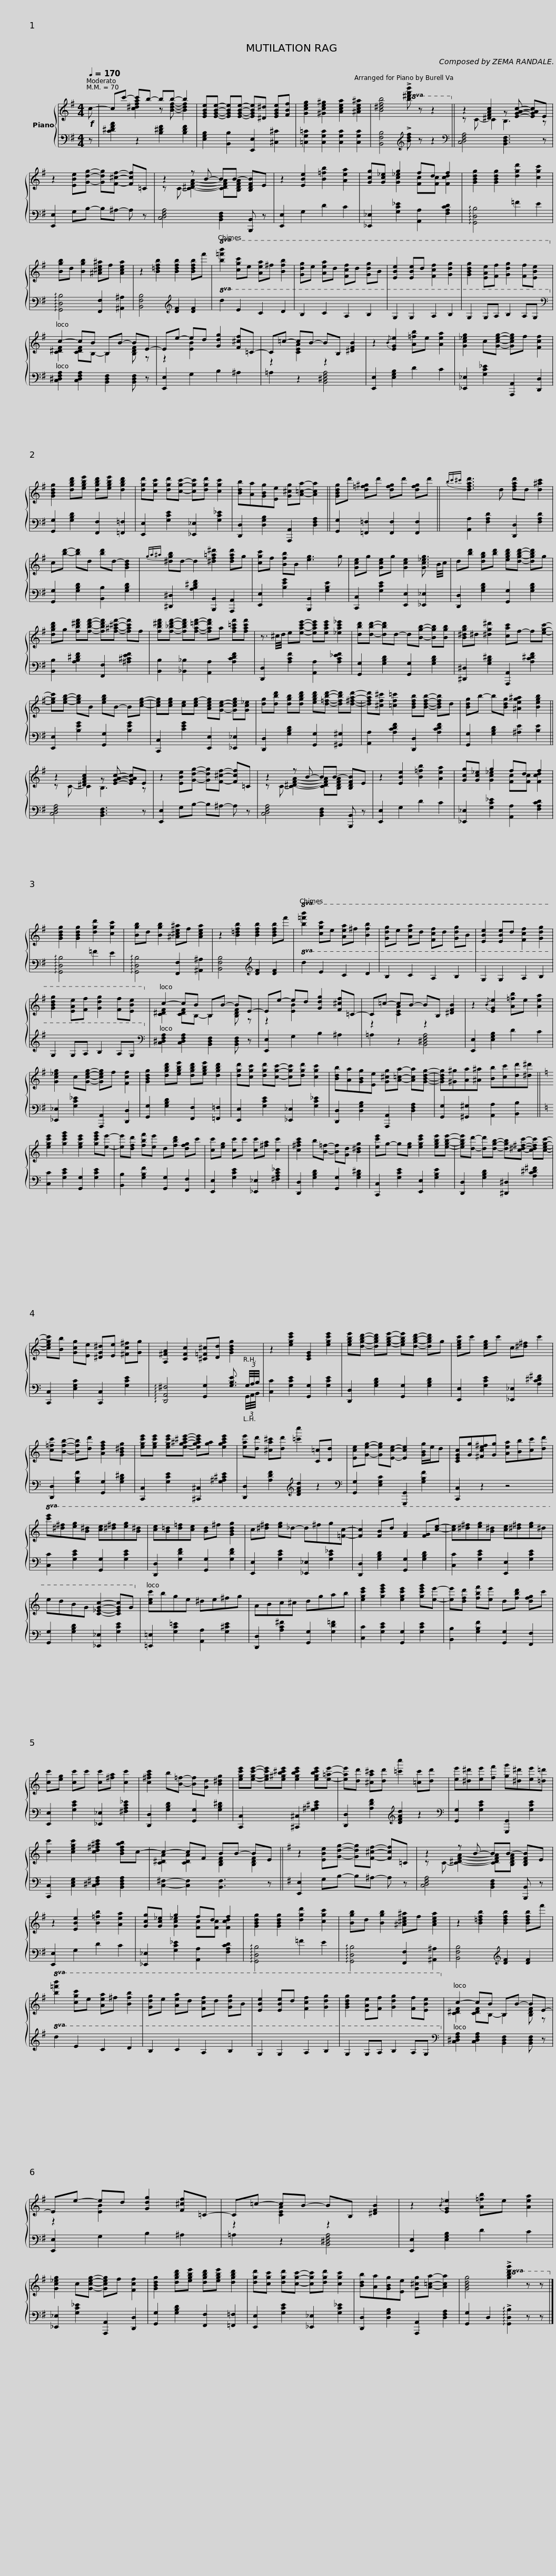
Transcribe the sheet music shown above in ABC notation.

X:1
%%score { ( 1 3 ) | ( 2 4 ) }
L:1/8
Q:1/4=170
M:4/4
I:linebreak $
K:G
V:1 treble
V:3 treble
V:2 bass
V:4 bass
V:1
!f! c- | cc'- c'b- bb- b2 | [EGBe][EGBe]- [EGBe][EGBe]- [EGBe][^D^d] [EGBe][FBf] | [Gceg]2 [^Gce^g]2 [Acea]2 [^Ace^a]2 | [B^dfb]4!8va(! !>![b^d'f'b'] z z2!8va)! ||$ %5
 z2 [^DFAc]2 z [EGAc]- [EGAc]E | z2 [EBe][Gdg]- [Gdg][F^cf]- [Fcf]=C | z2 z B- BB- [B,DFB]E | z2 [EBe]2 [B=fb]2 [Aea]2 |$ [Gcg][Gc_e] g2 fd f2 | %10
 [GBdg]2 [GBdg]2 [dgd']2 [cgc']2 | [Bgb]d [Bgb]2 [^A^ce^a]f [Acea]2 | z2 [B=dfb]2 [Bdfb]2 [Bdfb]f' |$!8va(! [b=f'b']2 [c'g'c'']e' [ae'a']^f' [bf'b']2 | [gd'g']e' [ae'a']d' [fc'f']d' [gd'g']b | %15
 [ebe']2 [ebe']d' [fc'f']2 [gd'g']2 | [gbd'g']2 [eae'][ff'] [gd'g']2 [ff'][ebe']!8va)! |$ c2- cB B,B- BE- | Ee- ed [Gdg]2 [F^cf]=C- | C=c- cB- BB, [^DFB]2 | %20
 z2{/B} [EGe]2 [A=fb]e [Aea]2 |$ [Gc_eg]2 c[Gceg]- [Gceg]f [Fcf]2 | [GBdg]2 [dgbd'][egbe'] [dgbd'][egbe'] [dgbd']2 | [dgd'][cgc'] [dgd'][cgc']- [cgc'][dgd'] [cgc']2 | [Bdb][Aa][GBg][Ee] [G^cg][A=ca]- [Aca]2 ||$ %25
 [GBdg]d' [d=f^g]d' [dfg]d' [dfg]d' ||{bc'^c'} [dfad']3 d [dfad']d [d^ac']2 | c[bd']- [bd']d [bd']d- [GBd]2 |{ga^a} [^dgb]d- d2 [^df=a^d']2 [dfad']g | [cgc']f [Bfb]B [eg]3 g |$ %30
 [Gce]g [Gce]g [Gce]2 [Gc_eg]3/2 B/4c/4 | d[bd'] [dgb][bd'] [egbd'][dgbd']- [dgbd']g | [dgbd']g [fb^d'f'][fbd'f']- [fbd'f'][f^a^c'f']- [fac'f']f | [fb^d'f'][f_bd'f']- [fbd'f'][fa=d'f']- [fad'f']a [fa=c'f'][fac'f'] | z3/2 ^c/4d/4 e[eac'e']- [eac'e'][eac'e'] [_eac'_e']2 |$ %35
 [dbd'][dbd']- [dbd']d- d[Bgb]- [Bgb][Bgb] | [B^dgb]^d [^dg^d']2 [cac']f- f[egc']- | [egc'][egb]- [egb]B [egb]B- B[ceg]- | [ceg][ceg] [ce][ceg-] [Aceg-][Gce]- [Gceg][Gc_e] | [dg][dbd'] [dgb][dgbd'] [egbd'][d=fbd']- [dfbd'][d^fad']- |$ %40
 [dfad'][^cf^c'] [=cf=c']2 [Bdfb][Bdfb]- [Bdfb]d | [Bdg]b- b[Bdg] [^Aeg^a]2 [Begb]2 || z2 [^DFAc]2 z [EGAc]- [EGAc]E | z2 [EBe][Gdg]- [Gdg][F^cf]- [Fcf]=C |$ z2 z B- BB- [B,DFB]E |$ %45
 z2 [EBe]2 [B=fb]2 [Aea]2 | [Gcg][Gc_e] g2 fd f2 | [GBdg]2 [GBdg]2 [dgd']2 [cgc']2 | [Bgb]d [Bgb]2 [^A^ce^a]f [Acea]2 | z2 [B=dfb]2 [Bdfb]2 [Bdfb]f' |$ %50
!8va(! [b=f'b']2 [c'g'c'']e' [ae'a']^f' [bf'b']2 | [gd'g']e' [ae'a']d' [fc'f']d' [gd'g']b | [ebe']2 [ebe']d' [fc'f']2 [gd'g']2 | [gbd'g']2 [eae'][ff'] [gd'g']2 [ff'][ebe']!8va)! | c2- cB B,B- BE- |$ %55
 Ee- ed [Gdg]2 [F^cf]=C- | C=c- cB- BB, [^DFB]2 | z2{/B} [EGe]2 [A=fb]e [Aea]2 | [Gc_eg]2 c[Gceg]- [Gceg]f [Fcf]2 | [GBdg]2 [dgbd'][egbe'] [dgbd'][egbe'] [dgbd']2 |$ %60
 [dgd'][cgc'] [dgd'][cgc']- [cgc'][dgd'] [cgc']2 | [Bdb][Aa][GBg][Ee] [G^cg][A=ca]- [Aca][GBdg]- | [GBdg][^G^g][Aa][^A^a] [Bb][cc'][dd'][^d^d'] ||[K:C] [egc'e']2 [gc'e'g']2 [egc'e']2 [gc'e'g'][ee']- |$ [ee'][dfd'] [fbf'][ee'] d[fbd'] [dfg]c' | %65
 [cc'][eg] [cc']c' [cc'][^fa] [cc']2 | [c^fac']2 b[B=f]- [Bf][Gd] [B^dg]2 | [ec'e']g- g[eg] [egc'e']2 [egbe'][egbe']- | [egbe'][dd']- [dd'][dgb]- [dgb][c^d^fc']- [cdfc'][cegc']- |$ [cegc'][Bb] [Gcg][Ee] [^DG^d][Ee] [^Fc^f][Gg] | %70
 [A,^FA]2 [CFc]2 [^C=F^c][Dd] [GBdg]2 | z2 [egc'e']2 [CEG]2 [egc'e']2 | [egbe'][dgbd']- [dgbd'][egbe']- [egbe'][dgbd']- [dgbd']g | [cegc']c' [ceg]c' c[^d^f] c'2 |$ [c=fc'][Bfb]- [Bfb][dd'] [Adfa]2 [GB^dg]2 | %75
 [egc'e'][egc'e'] [egc'e'][eg^a^c'e']- [egac'e'][ga] [egac'e']2 | [eae'][dd'] [^ca^c'][dd'] [=c'c'']2 [C=c][Dd] | [Ece][Geg]- [Geg][Ece]- [Ece]2 [GBg]/e/d | [CEGc][Gg][^Fce^f][Gg] [Aea][Bb][cc'][dd'] |$!8va(! [c'e'][^d'^f'][e'g'][b^d'] [c'e'][^d'^f'][e'g'][b^d'] | %80
 [c'e'][b=d'][d'=f'][c'e'] [bd']^f' [gbd'g']2 | c'[^d'^f'] [e'g']_d'- d'^f'g'[=fc']- | [fc']2 [fb]d' [fa]2 [fg][c'e']- | [c'e'][^d'^f'][e'g'][b^d'] [c'e'][^d'^f'][e'g']^d' |$ e'd'bg [c_egc']2- [cegc']g!8va)! | %85
 [cec']bge ^de^fg | ABc^c dgab | [egc'e']2 [gc'e'g']2 [egc'e']2 [gc'e'g'][ee']- | [ee'][dfd'] [fbf'][ee'] d[fbd'] [dfg]c' |$ [cc'][eg] [cc']c' [cc'][^fa] [cc']2 | %90
 [c^fac']2 b[B=f]- [Bf][Gd] [B^dg]2 | [egc'e'][egc'e']- [egc'e'][e^gb^c'e'] [egbc'e']2 [egbc'e'][e=ae']- | [eae'][dd'] [^ca^c'][dd'] [=c'c'']2 [=cc'][dd'] | [ee'][^d^d'][ee'][ff'] [gg'][^d^d'][ee'][=d=d'] |$ [cc']2 [cegc']2 [cd^f^ac']2 [Bdfab]c- | %95
 c2- cF BB- BE ||[K:G] z2 [EBe][Gdg]- [Gdg][F^cf]- [Fcf]=C | z2 z B- BB- [B,DFB]E | z2 [EBe]2 [B=fb]2 [Aea]2 |$ [Gcg][Gc_e] g2 fd f2 | %100
 [GBdg]2 [GBdg]2 [dgd']2 [cgc']2 | [Bgb]d [Bgb]2 [^A^ce^a]f [Acea]2 | z2 [B=dfb]2 [Bdfb]2 [Bdfb]f' |!8va(! [b=f'b']2 [c'g'c'']e' [ae'a']^f' [bf'b']2 | [gd'g']e' [ae'a']d' [fc'f']d' [gd'g']b |$ %105
 [ebe']2 [ebe']d' [fc'f']2 [gd'g']2 | [gbd'g']2 [eae'][ff'] [gd'g']2 [ff'][ebe']!8va)! | c2- cB B,B- BE- | Ee- ed [Gdg]2 [F^cf]=C- | C=c- cB- BB, [^DFB]2 |$ %110
 z2{/B} [EGe]2 [A=fb]e [Aea]2 | [Gc_eg]2 c[Gceg]- [Gceg]f [Fcf]2 | [GBdg]2 [dgbd'][egbe'] [dgbd'][egbe'] [dgbd']2 | [dgd'][cgc'] [dgd'][cgc']- [cgc'][dgd'] [cgc']2 | [Bdb][Aa][GBg][Ee] [G^cg][A=ca]- [Aca]2 | %115
 [GBdg]4!8va(! !>![gbd'g']2 z z!8va)! |] %116
V:2
 z | [C^DFA]2 z2 [B,^DF]2 [B,DF]2 | [E,G,B,]2 [B,,B,]2 [E,,E,]2 [^C,^C]2 | [=C,G,=C]2 [C,G,C]2 [C,G,C]2 [C,G,C]2 | [B,,F,B,]4[K:treble] !>![Bdf] z z2 ||$ %5
[K:bass] [C,D,F,A,]4 [B,,D,F,]3 z | [E,,E,]2 G,B,- B,^A,- A, z | [C,D,F,A,]4 [B,,D,F,]2 [B,,,B,,] z | [E,,E,]2 G,2 D2 C2 |$ [_E,,_E,]2 [G,C_E]2 [A,,A,]2 [F,A,CD]2 | %10
 !arpeggio![G,,D,B,]4 =F2 E2 | !arpeggio![G,,D,B,]4 [F,,F,]2 [^A,,^A,]2 | [B,,F,B,]4[K:treble] [DF]2 [DF]2 |$!8va(! d2 e2 c2 d2 | B2 c2 A2 B2 | %15
 G2 G2 A2 B2 | G2 GA B2 AG!8va)! |$[K:bass] [C,^D,F,A,]2 [C,D,F,A,]2 [B,,D,F,]2 [B,,D,F,] z | [E,,E,]2 G,2 B,2 ^A,2 | =A,2 z2 [B,,^D,F,A,]4 | %20
 [E,,E,]2 [E,G,B,]2 D2 C2 |$ [_E,,_E,]2 [G,C_E]2 [A,,,A,,]2 [D,,D,]2 | [G,,G,]2 [G,B,D]2 [F,,F,]2 [=F,,=F,]2 | [E,,E,]2 [G,CE]2 [_E,,_E,]2 [G,C_E]2 | [D,,D,]2 [D,G,B,]2 [A,,,A,,]2 [D,F,A,]2 ||$ %25
 [G,,G,]2 [=F,,=F,]2 [F,,F,]2 [F,,F,]2 || [A,,A,]2 [F,A,D]2 [D,,D,]2 [F,A,D]2 | [G,,G,]2 [G,B,D]2 [B,,B,]2 [G,B,D]2 | [^D,,^D,]2 [A,B,^DF]2 [B,,,B,,]2 [A,,,A,,]2 | [E,,E,]2 [B,EG]2 [B,,,B,,]2 [G,B,E]2 |$ %30
 [C,,C,]2 [G,CE]2 [E,,E,]2 [_E,,_E,]2 | [D,,D,]2 [G,B,D]2 [G,,G,]2 [G,B,D]2 | [B,,B,]2 [A,B,^DF]2 [F,,F,]2 [^A,^CEF]2 | [B,,B,]2 [_B,,_B,]2 [A,,A,]2 [A,CDF]2 | [D,,D,]2 [A,CF]2 [A,,A,]2 [A,C_EF]2 |$ %35
 [G,,G,]2 [G,B,D]2 [G,,G,]2 [G,B,D]2 | [^D,,^D,]2 [G,B,^D]2 [A,,,A,,]2 [A,C^DF]2 | [E,,E,]2 [B,EG]2 [G,,G,]2 [B,EG]2 | [C,,C,]2 [CEG]2 [E,,E,]2 [_E,,_E,]2 | [D,,D,]2 [G,B,D]2 [G,,G,]2 [^G,,^G,]2 |$ %40
 [A,,A,]2 [A,CDF]2 [D,,D,]2 [A,CDF]2 | [G,,G,]2 [G,B,D]2 [^A,E]2 [B,E]2 || [C,D,F,A,]4 [B,,D,F,]3 z | [E,,E,]2 G,B,- B,^A,- A, z |$ [C,D,F,A,]4 [B,,D,F,]2 [B,,,B,,] z |$ %45
 [E,,E,]2 G,2 D2 C2 | [_E,,_E,]2 [G,C_E]2 [A,,A,]2 [F,A,CD]2 | !arpeggio![G,,D,B,]4 =F2 E2 | !arpeggio![G,,D,B,]4 [F,,F,]2 [^A,,^A,]2 | [B,,F,B,]4[K:treble] [DF]2 [DF]2 |$ %50
!8va(! d2 e2 c2 d2 | B2 c2 A2 B2 | G2 G2 A2 B2 | G2 GA B2 AG!8va)! |[K:bass] [C,^D,F,A,]2 [C,D,F,A,]2 [B,,D,F,]2 [B,,D,F,] z |$ %55
 [E,,E,]2 G,2 B,2 ^A,2 | =A,2 z2 [B,,^D,F,A,]4 | [E,,E,]2 [E,G,B,]2 D2 C2 | [_E,,_E,]2 [G,C_E]2 [A,,,A,,]2 [D,,D,]2 | [G,,G,]2 [G,B,D]2 [F,,F,]2 [=F,,=F,]2 |$ %60
 [E,,E,]2 [G,CE]2 [_E,,_E,]2 [G,C_E]2 | [D,,D,]2 [D,G,B,]2 [A,,,A,,]2 [D,F,A,]2 | [G,,G,]2 [^G,,^G,]2 [A,,A,]2 [B,,B,]2 ||[K:C] [C,C]2 [G,CE]2 [G,,G,]2 [G,CE]2 |$ [B,,B,]2 [G,B,F]2 [G,,G,]2 [F,,F,]2 | %65
 [E,,E,]2 [G,CE]2 [_E,,_E,]2 [^F,A,C_E]2 | [D,,D,]2 [G,B,D]2 [G,,G,]2 [G,B,^D]2 | [C,,C,]2 [G,CE]2 [E,,E,]2 [G,B,E]2 | [D,,D,]2 [G,B,D]2 [^D,,^D,]2 [A,C^D^F]2 |$ [C,,C,]2 [E,G,C]2 [C,,C,]2 [G,CE]2 | %70
 !arpeggio![D,,A,,^F,]4 [G,,G,]2 [G,B,E]3/2 (3G,/4A,/4B,/4 | [C,C]2 [G,CE]2 [G,,G,]2 [G,CE]2 | [D,,D,]2 [G,B,D]2 [G,,G,]2 [G,B,D]2 | [E,,E,]2 [G,CE]2 [_E,,_E,]2 [A,C^D^F]2 |$ [D,,D,]2 [G,B,F]2 [G,,G,]2 [G,B,^D]2 | %75
 [C,,C,]2 [G,CE]2 [^C,,^C,]2 [G,^A,^CE]2 | [D,,D,]2 [A,DF]2[K:treble] [DFAd]2 z2 |[K:bass] [G,,G,]2 [E,G,C]2 [G,,,G,,]2 [G,B,F]2 | [C,,C,]2 z2 z4 |$ [C,C]2 [G,CE]2 [G,,G,]2 [G,CE]2 | %80
 [D,,D,]2 [G,DF]2 [G,,G,]2 [G,DF]2 | [E,,E,]2 [G,CE]2 [_E,,_E,]2 [G,C_E]2 | [D,,D,]2 [G,B,D]2 [G,,G,]2 [G,B,D]2 | [C,C]2 [G,CE]2 [E,,E,]2 [G,CE]2 |$ [G,,G,]2 [G,B,D]2 [_E,,_E,]2 [G,CE]2 | %85
 [=E,,=E,]2 [G,C=E]2 [A,,A,]2 [G,^CE]2 | [D,,D,]2 [A,C^F]2 [G,,G,]2 [G,D=F]2 | [C,C]2 [G,CE]2 [G,,G,]2 [G,CE]2 | [B,,B,]2 [G,B,F]2 [G,,G,]2 [F,,F,]2 |$ [E,,E,]2 [G,CE]2 [_E,,_E,]2 [^F,A,C_E]2 | %90
 [D,,D,]2 [G,B,D]2 [G,,G,]2 [G,B,^D]2 | [C,,C,]2 x2 [^C,,^C,]2 [G,^A,^CE]2 | [D,,D,]2 [A,DF]2[K:treble] [DFAd]2 z2 |[K:bass] [G,,G,]2 [G,CE]2 [G,,,G,,]2 [G,CE]2 |$ [C,,C,]2 [C,E,G,]2 [C,^D,^F,A,]2 [B,,D,F,A,]2 | %95
 [C,^F,]2- [C,F,]2 [B,,F,]3 z ||[K:G] [E,,E,]2 G,B,- B,^A,- A, z | [C,D,F,A,]4 [B,,D,F,]2 [B,,,B,,] z | [E,,E,]2 G,2 D2 C2 |$ [_E,,_E,]2 [G,C_E]2 [A,,A,]2 [F,A,CD]2 | %100
 !arpeggio![G,,D,B,]4 =F2 E2 | !arpeggio![G,,D,B,]4 [F,,F,]2 [^A,,^A,]2 | [B,,F,B,]4[K:treble] [DF]2 [DF]2 |!8va(! d2 e2 c2 d2 | B2 c2 A2 B2 |$ %105
 G2 G2 A2 B2 | G2 GA B2 AG!8va)! |[K:bass] [C,^D,F,A,]2 [C,D,F,A,]2 [B,,D,F,]2 [B,,D,F,] z | [E,,E,]2 G,2 B,2 ^A,2 | =A,2 z2 [B,,^D,F,A,]4 |$ %110
 [E,,E,]2 [E,G,B,]2 D2 C2 | [_E,,_E,]2 [G,C_E]2 [A,,,A,,]2 [D,,D,]2 | [G,,G,]2 [G,B,D]2 [F,,F,]2 [=F,,=F,]2 | [E,,E,]2 [G,CE]2 [_E,,_E,]2 [G,C_E]2 | [D,,D,]2 [D,G,B,]2 [A,,,A,,]2 [D,F,A,]2 | %115
 [G,,G,]2 D,2 !arpeggio!!>![G,,D,B,]2 z z |] %116
V:3
 x | x2 [c^dfa]2 z [Bdf]- [Bdf]2 | x8 | x8 | x4!8va(! x4!8va)! ||$ %5
 z C- C2 B,3 z | x8 | z C- [C^DFA]2- [CDFA][B,-D-F-A] x2 | x8 |$ x2 [Gc_e]2 [Fc][Fc] [Fcd]2 | %10
 x8 | x8 | x8 |$!8va(! x8 | x8 | %15
 x8 | x8!8va)! |$ [C^DF]2 [CDF]B,- B,2 [B,DF] z | z2 [EB]2 x4 | z2 [CEA]2 z2 x2 | %20
 x8 |$ x8 | x8 | x8 | x8 ||$ %25
 x8 || x8 | x8 | x8 | x8 |$ %30
 x8 | x8 | x8 | x8 | x8 |$ %35
 x8 | x8 | x8 | x8 | x8 |$ %40
 x8 | x8 || z C- C2 B,3 z | x8 |$ z C- [C^DFA]2- [CDFA][B,-D-F-A] x2 |$ %45
 x8 | x2 [Gc_e]2 [Fc][Fc] [Fcd]2 | x8 | x8 | x8 |$ %50
!8va(! x8 | x8 | x8 | x8!8va)! | [C^DF]2 [CDF]B,- B,2 [B,DF] z |$ %55
 z2 [EB]2 x4 | z2 [CEA]2 z2 x2 | x8 | x8 | x8 |$ %60
 x8 | x8 | x8 ||[K:C] x8 |$ x8 | %65
 x8 | x8 | x8 | x8 |$ x8 | %70
 x8 | x8 | x8 | x8 |$ x8 | %75
 x8 | x8 | x8 | x8 |$!8va(! x8 | %80
 x8 | x8 | x8 | x8 |$ x8!8va)! | %85
 x8 | x8 | x8 | x8 |$ x8 | %90
 x8 | x8 | x8 | x8 |$ x8 | %95
 [C^DA]2 [CDA]2 [B,DF]2 [B,DF]2 ||[K:G] x8 | z C- [C^DFA]2- [CDFA][B,-D-F-A] x2 | x8 |$ x2 [Gc_e]2 [Fc][Fc] [Fcd]2 | %100
 x8 | x8 | x8 |!8va(! x8 | x8 |$ %105
 x8 | x8!8va)! | [C^DF]2 [CDF]B,- B,2 [B,DF] z | z2 [EB]2 x4 | z2 [CEA]2 z2 x2 |$ %110
 x8 | x8 | x8 | x8 | x8 | %115
 x4!8va(! x4!8va)! |] %116
V:4
 x | x8 | x8 | x8 | x4[K:treble] x4 ||$ %5
[K:bass] x8 | x8 | x8 | x8 |$ x8 | %10
 x8 | x8 | x4[K:treble] x4 |$!8va(! x8 | x8 | %15
 x8 | x8!8va)! |$[K:bass] x8 | x8 | x8 | %20
 x8 |$ x8 | x8 | x8 | x8 ||$ %25
 x8 || x8 | x8 | x8 | x8 |$ %30
 x8 | x8 | x8 | x8 | x8 |$ %35
 x8 | x8 | x8 | x8 | x8 |$ %40
 x8 | x8 || x8 | x8 |$ x8 |$ %45
 x8 | x8 | x8 | x8 | x4[K:treble] x4 |$ %50
!8va(! x8 | x8 | x8 | x8!8va)! |[K:bass] x8 |$ %55
 x8 | x8 | x8 | x8 | x8 |$ %60
 x8 | x8 | x8 ||[K:C] x8 |$ x8 | %65
 x8 | x8 | x8 | x8 |$ x8 | %70
 x15/2 (3G,,/4A,,/4B,,/4 | x8 | x8 | x8 |$ x8 | %75
 x8 | x4[K:treble] x4 |[K:bass] x8 | x8 |$ x8 | %80
 x8 | x8 | x8 | x8 |$ x8 | %85
 x8 | x8 | x8 | x8 |$ x8 | %90
 x8 | x8 | x4[K:treble] x4 |[K:bass] x8 |$ x8 | %95
 x8 ||[K:G] x8 | x8 | x8 |$ x8 | %100
 x8 | x8 | x4[K:treble] x4 |!8va(! x8 | x8 |$ %105
 x8 | x8!8va)! |[K:bass] x8 | x8 | x8 |$ %110
 x8 | x8 | x8 | x8 | x8 | %115
 x8 |] %116
